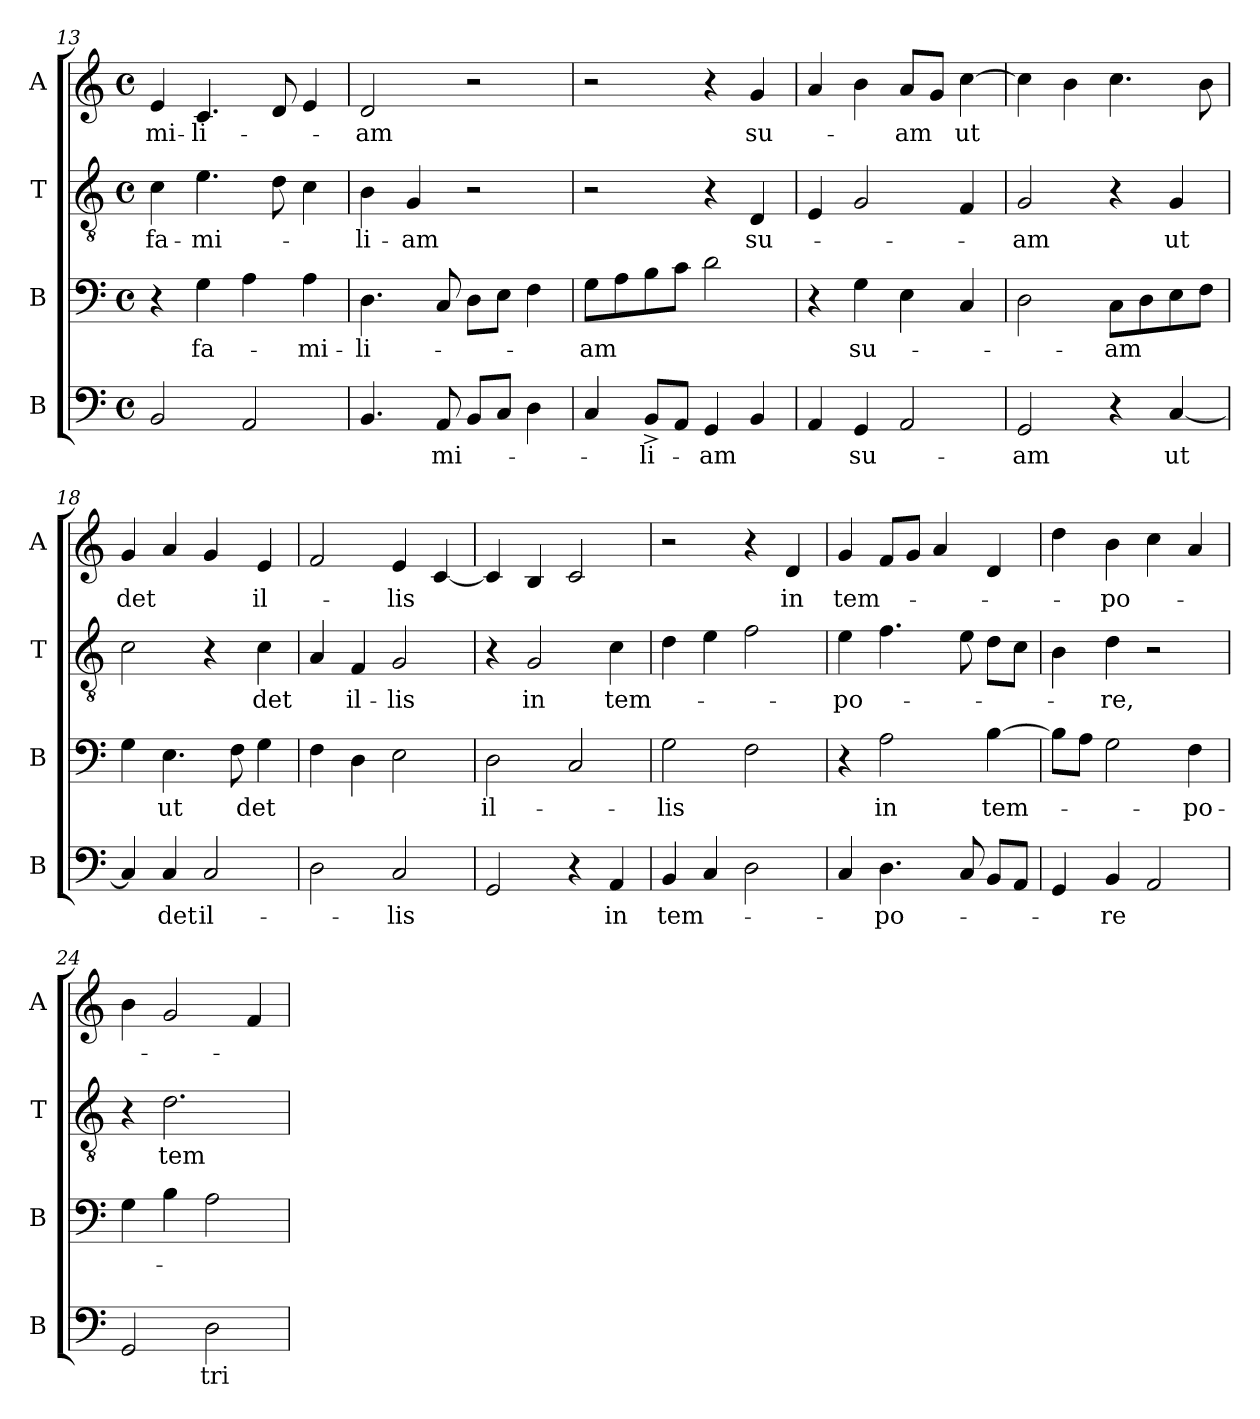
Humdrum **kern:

**kern	**text	**kern	**text	**kern	**text	**kern	**text
*part4	*part4	*part3	*part3	*part2	*part2	*part1	*part1
*staff4	*staff4	*staff3	*staff3	*staff2	*staff2	*staff1	*staff1
*I"B	*	*I"B	*	*I"T	*	*I"A	*
*I'B	*	*I'B	*	*I'T	*	*I'A	*
*clefF4	*	*clefF4	*	*clefGv2	*	*clefG2	*
*k[]	*	*k[]	*	*k[]	*	*k[]	*
*C:	*	*C:	*	*C:	*	*C:	*
*M4/4	*	*M4/4	*	*M4/4	*	*M4/4	*
*met(c)	*	*met(c)	*	*met(c)	*	*met(c)	*
=13	=13	=13	=13	=13	=13	=13	=13
!	!	!	!	!	!LO:LY:b	!	!LO:LY:b
2BB/	.	4r	.	4c\	fa-	4e/	-mi-
!	!	!	!LO:LY:b	!	!LO:LY:b	!	!LO:LY:b
.	.	4G\	fa-	4.e\	-mi-	4.c/	-li-
2AA/	.	4A\	.	.	.	.	.
.	.	.	.	8d\	.	8d/	.
!	!	!	!LO:LY:b	!	!	!	!
.	.	4A\	-mi-	4c\	.	4e/	.
=14	=14	=14	=14	=14	=14	=14	=14
!	!	!	!LO:LY:b	!	!LO:LY:b	!	!LO:LY:b
4.BB/	.	4.D\	-li-	4B\	-li-	2d/	-am
!	!	!	!	!	!LO:LY:b	!	!
.	.	.	.	4G/	-am	.	.
!	!LO:LY:b	!	!	!	!	!	!
8AA/	-mi-	8C/	.	.	.	.	.
8BB/L	.	8D\L	.	2r	.	2r	.
8C/J	.	8E\J	.	.	.	.	.
4D\	.	4F\	.	.	.	.	.
!!LO:PB:g=z
=15	=15	=15	=15	=15	=15	=15	=15
!	!	!	!LO:LY:b	!	!	!	!
4C/	.	8G\L	-am	2r	.	2r	.
.	.	8A\	.	.	.	.	.
!	!LO:LY:b	!	!	!	!	!	!
8BB^</L	-li-	8B\	.	.	.	.	.
8AA/J	.	8c\J	.	.	.	.	.
!	!LO:LY:b	!	!	!	!	!	!
4GG/	-am	2d\	.	4r	.	4r	.
!	!	!	!	!	!LO:LY:b	!	!LO:LY:b
4BB/	.	.	.	4D/	su-	4g/	su-
=16	=16	=16	=16	=16	=16	=16	=16
4AA/	.	4r	.	4E/	.	4a/	.
!	!LO:LY:b	!	!LO:LY:b	!	!	!	!
4GG/	su-	4G\	su-	2G/	.	4b\	.
!	!	!	!	!	!	!	!LO:LY:b
2AA/	.	4E\	.	.	.	8a/L	-am
.	.	.	.	.	.	8g/J	.
!	!	!	!	!	!	!	!LO:LY:b
.	.	4C/	.	4F/	.	[>4cc\	ut
=17	=17	=17	=17	=17	=17	=17	=17
!	!LO:LY:b	!	!	!	!LO:LY:b	!	!
2GG/	-am	2D\	.	2G/	-am	4cc\]	.
.	.	.	.	.	.	4b\	.
!	!	!	!LO:LY:b	!	!	!	!
4r	.	8C\L	-am	4r	.	4.cc\	.
.	.	8D\	.	.	.	.	.
!	!LO:LY:b	!	!	!	!LO:LY:b	!	!
[<4C/	ut	8E\	.	4G/	ut	.	.
.	.	8F\J	.	.	.	8b\	.
=18	=18	=18	=18	=18	=18	=18	=18
!	!	!	!	!	!	!	!LO:LY:b
4C/]	.	4G\	.	2c\	.	4g/	det
!	!LO:LY:b	!	!LO:LY:b	!	!	!	!
4C/	det	4.E\	ut	.	.	4a/	.
!	!LO:LY:b	!	!	!	!	!	!
2C/	il-	.	.	4r	.	4g/	.
.	.	8F\	.	.	.	.	.
!	!	!	!LO:LY:b	!	!LO:LY:b	!	!LO:LY:b
.	.	4G\	det	4c\	det	4e/	il-
=19	=19	=19	=19	=19	=19	=19	=19
2D\	.	4F\	.	4A/	.	2f/	.
!	!	!	!	!	!LO:LY:b	!	!
.	.	4D\	.	4F/	il-	.	.
!	!LO:LY:b	!	!	!	!LO:LY:b	!	!LO:LY:b
2C/	-lis	2E\	.	2G/	-lis	4e/	-lis
.	.	.	.	.	.	[<4c/	.
=20	=20	=20	=20	=20	=20	=20	=20
!	!	!	!LO:LY:b	!	!	!	!
2GG/	.	2D\	il-	4r	.	4c/]	.
!	!	!	!	!	!LO:LY:b	!	!
.	.	.	.	2G/	in	4B/	.
4r	.	2C/	.	.	.	2c/	.
!	!LO:LY:b	!	!	!	!LO:LY:b	!	!
4AA/	in	.	.	4c\	tem-	.	.
!!LO:LB:g=z
=21	=21	=21	=21	=21	=21	=21	=21
!	!LO:LY:b	!	!LO:LY:b	!	!	!	!
4BB/	tem-	2G\	-lis	4d\	.	2r	.
4C/	.	.	.	4e\	.	.	.
2D\	.	2F\	.	2f\	.	4r	.
!	!	!	!	!	!	!	!LO:LY:b
.	.	.	.	.	.	4d/	in
=22	=22	=22	=22	=22	=22	=22	=22
!	!	!	!	!	!LO:LY:b	!	!LO:LY:b
4C/	.	4r	.	4e\	-po-	4g/	tem-
!	!LO:LY:b	!	!LO:LY:b	!	!	!	!
4.D\	-po-	2A\	in	4.f\	.	8f/L	.
.	.	.	.	.	.	8g/J	.
.	.	.	.	.	.	4a/	.
8C/	.	.	.	8e\	.	.	.
!	!	!	!LO:LY:b	!	!	!	!
8BB/L	.	[>4B\	tem-	8d\L	.	4d/	.
8AA/J	.	.	.	8c\J	.	.	.
=23	=23	=23	=23	=23	=23	=23	=23
4GG/	.	8B\L]	.	4B\	.	4dd\	.
.	.	8A\J	.	.	.	.	.
!	!LO:LY:b	!	!	!	!LO:LY:b	!	!LO:LY:b
4BB/	-re	2G\	.	4d\	-re,	4b\	-po-
2AA/	.	.	.	2r	.	4cc\	.
!	!	!	!LO:LY:b	!	!	!	!
.	.	4F\	-po-	.	.	4a/	.
=24	=24	=24	=24	=24	=24	=24	=24
2GG/	.	4G\	.	4r	.	4b\	.
!	!	!	!	!	!LO:LY:b	!	!
.	.	4B\	.	2.d\	tem-	2g/	.
!	!LO:LY:b	!	!	!	!	!	!
2D\	tri-	2A\	.	.	.	.	.
.	.	.	.	.	.	4f/	.
=	=	=	=	=	=	=	=
*-	*-	*-	*-	*-	*-	*-	*-
